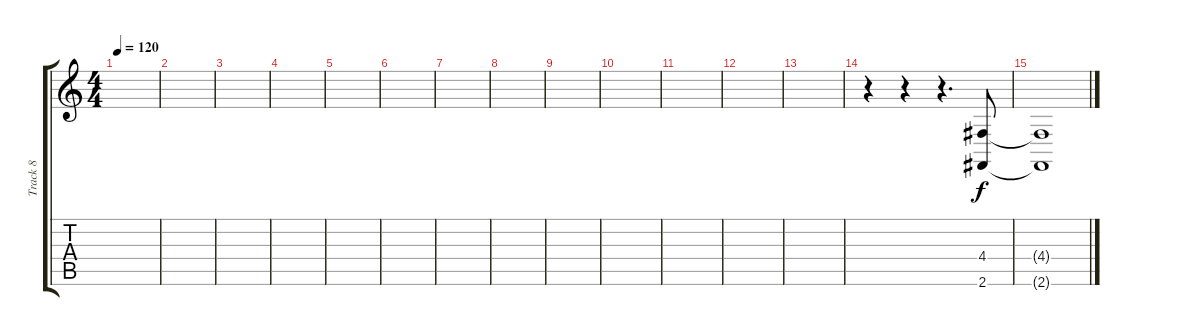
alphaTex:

\track ("Track 8" "Track 8") {instrument brightacousticpiano}
\staff {score tabs}
\tuning (E4 B3 G3 D3 A2 E2) {hide}
\ts (4 4)
\tempo 120
\clef g2
\ks c
|
|
|
|
|
|
|
|
|
|
|
|
|
r.4 r.4 r.4{d} (4.4 2.6).8 |
(4.4{t} 2.6{t}).1
